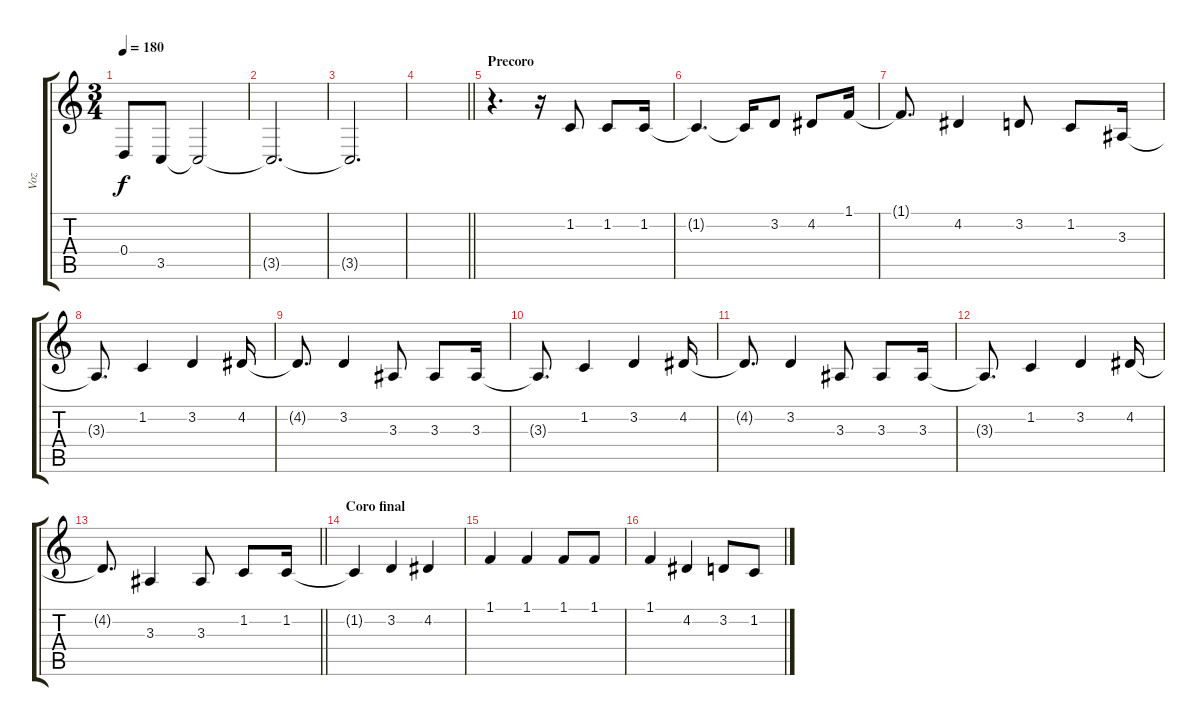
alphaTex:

\track ("Voz" "Voz") {instrument violin}
\staff {score tabs}
\tuning (E4 B3 G3 D3 A2 E2) {hide}
\ts (3 4)
\tempo 180
\clef g2
\ks c
0.4{t}.8{dy f} 3.5.8 3.5{t}.2 |
3.5{t}.2{d} |
3.5{t}.2{d} |
\barLineRight lightlight
|
\section ("" "Precoro")
r.4{d} r.16 1.2.8 1.2.8 1.2.16 |
1.2{t}.4{d} 1.2{t}.16 3.2.8 4.2.8 1.1.16 |
1.1{t}.8{d} 4.2.4 3.2.8 1.2.8 3.3.16 |
3.3{t}.8{d} 1.2.4 3.2.4 4.2.16 |
4.2{t}.8{d} 3.2.4 3.3.8 3.3.8 3.3.16 |
3.3{t}.8{d} 1.2.4 3.2.4 4.2.16 |
4.2{t}.8{d} 3.2.4 3.3.8 3.3.8 3.3.16 |
3.3{t}.8{d} 1.2.4 3.2.4 4.2.16 |
\barLineRight lightlight
4.2{t}.8{d} 3.3.4 3.3.8 1.2.8 1.2.16 |
\section ("" "Coro final")
1.2{t}.4 3.2.4 4.2.4 |
1.1.4 1.1.4 1.1.8 1.1.8 |
1.1.4 4.2.4 3.2.8 1.2.8
